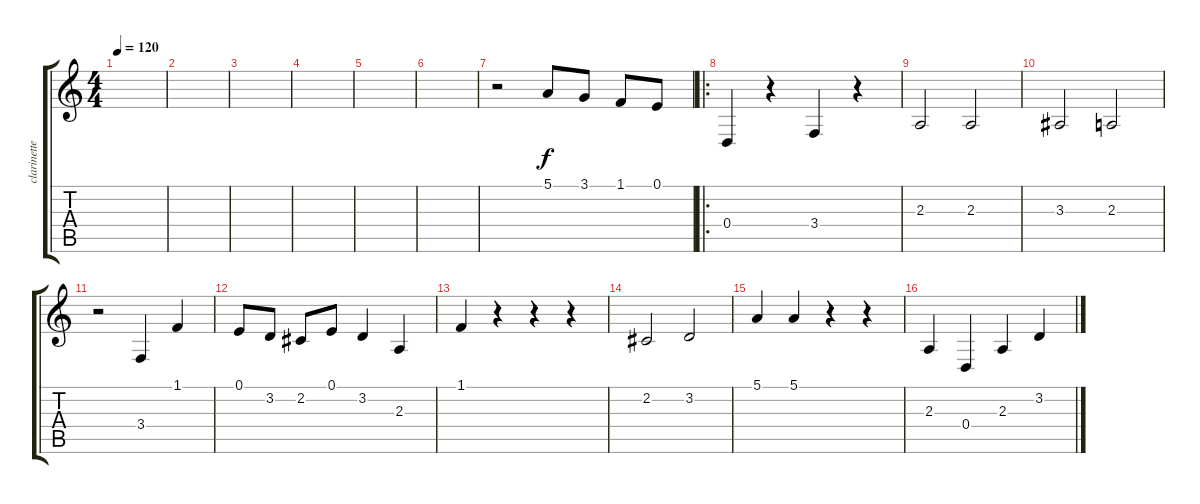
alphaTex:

\track ("clarinette" "clarinette") {instrument clarinet}
\staff {score tabs}
\tuning (E4 B3 G3 D3 A2 E2) {hide}
\ts (4 4)
\tempo 120
\clef g2
\ks c
|
|
|
|
|
|
r.2 5.1.8 3.1.8 1.1.8 0.1.8 |
\ro
0.4.4 r.4 3.4.4 r.4 |
2.3.2 2.3.2 |
3.3.2 2.3.2 |
r.2 3.4.4 1.1.4 |
0.1.8 3.2.8 2.2.8 0.1.8 3.2.4 2.3.4 |
1.1.4 r.4 r.4 r.4 |
2.2.2 3.2.2 |
5.1.4 5.1.4 r.4 r.4 |
2.3.4 0.4.4 2.3.4 3.2.4
